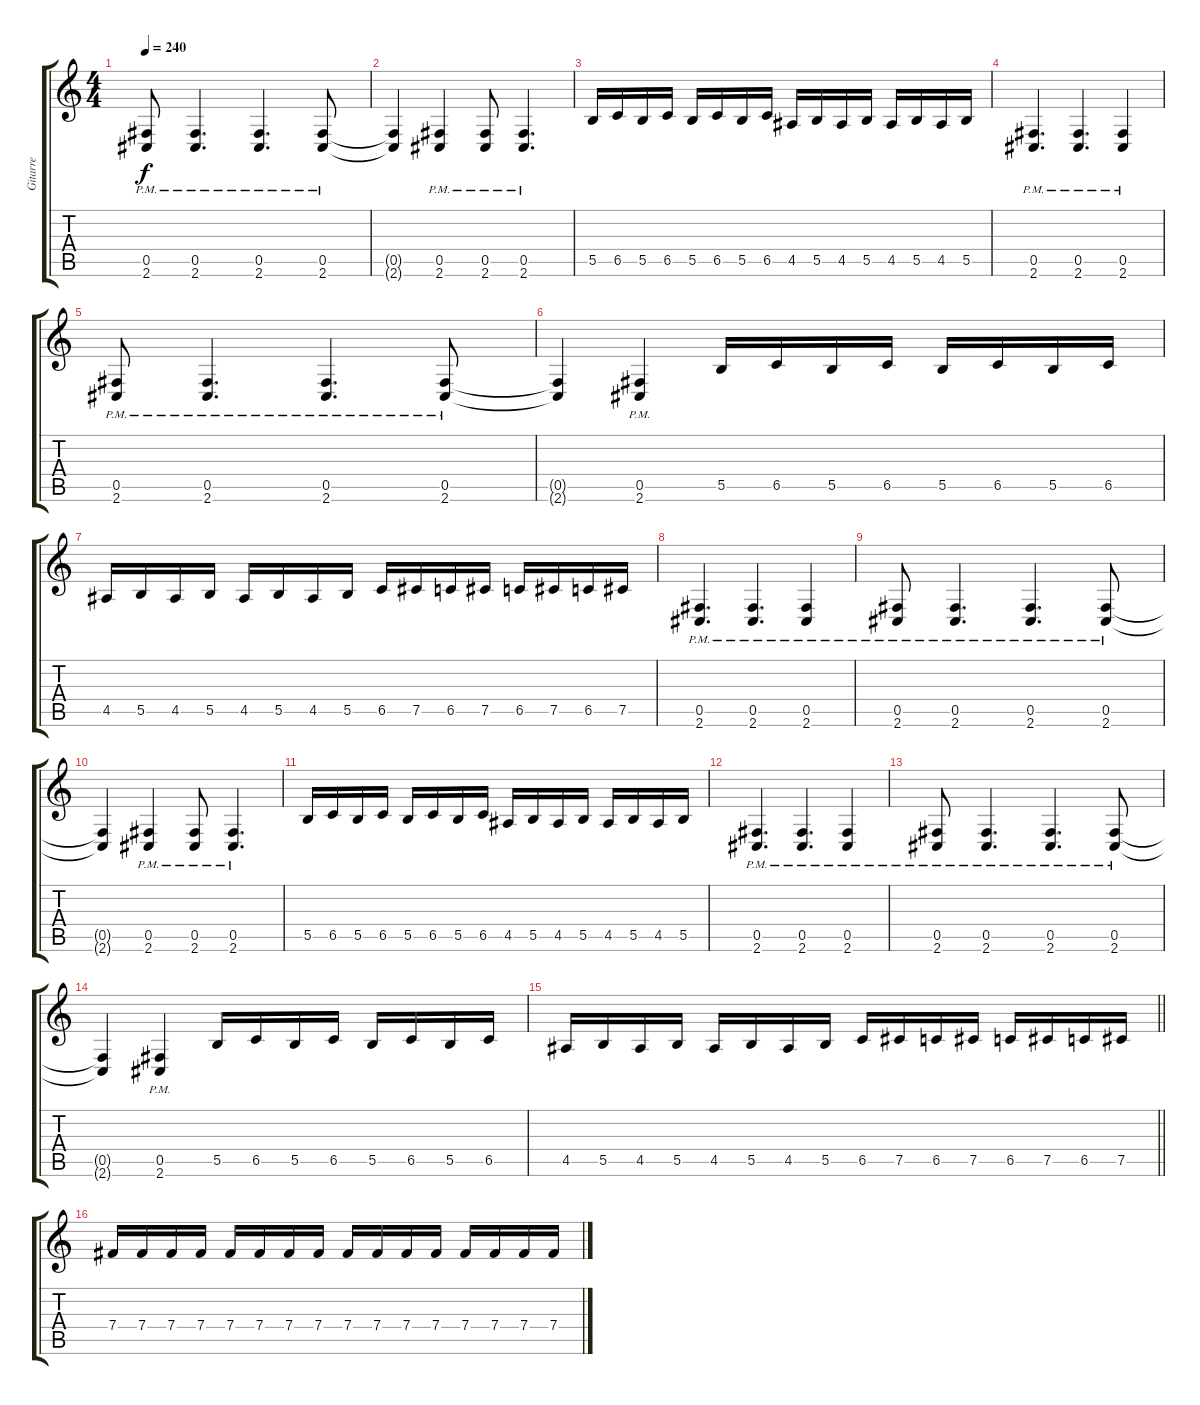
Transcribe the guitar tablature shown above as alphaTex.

\track ("Gitarre" "Gitarre") {instrument distortionguitar}
\staff {score tabs}
\tuning (Db4 Ab3 E3 B2 Gb2 B1) {hide}
\ts (4 4)
\tempo 240
\clef g2
\ks c
(0.5{pm} 2.6{pm}).8{dy f} (0.5{pm} 2.6{pm}).4{d} (0.5{pm} 2.6{pm}).4{d} (0.5{pm} 2.6{pm}).8 |
(0.5{t} 2.6{t}).4 (0.5{pm} 2.6{pm}).4 (0.5{pm} 2.6{pm}).8 (0.5{pm} 2.6{pm}).4{d} |
5.5.16 6.5.16 5.5.16 6.5.16 5.5.16 6.5.16 5.5.16 6.5.16 4.5.16 5.5.16 4.5.16 5.5.16 4.5.16 5.5.16 4.5.16 5.5.16 |
(0.5{pm} 2.6{pm}).4{d} (0.5{pm} 2.6{pm}).4{d} (0.5{pm} 2.6{pm}).4 |
(0.5{pm} 2.6{pm}).8 (0.5{pm} 2.6{pm}).4{d} (0.5{pm} 2.6{pm}).4{d} (0.5{pm} 2.6{pm}).8 |
(0.5{t} 2.6{t}).4 (0.5{pm} 2.6{pm}).4 5.5.16 6.5.16 5.5.16 6.5.16 5.5.16 6.5.16 5.5.16 6.5.16 |
4.5.16 5.5.16 4.5.16 5.5.16 4.5.16 5.5.16 4.5.16 5.5.16 6.5.16 7.5.16 6.5.16 7.5.16 6.5.16 7.5.16 6.5.16 7.5.16 |
(0.5{pm} 2.6{pm}).4{d} (0.5{pm} 2.6{pm}).4{d} (0.5{pm} 2.6{pm}).4 |
(0.5{pm} 2.6{pm}).8 (0.5{pm} 2.6{pm}).4{d} (0.5{pm} 2.6{pm}).4{d} (0.5{pm} 2.6{pm}).8 |
(0.5{t} 2.6{t}).4 (0.5{pm} 2.6{pm}).4 (0.5{pm} 2.6{pm}).8 (0.5{pm} 2.6{pm}).4{d} |
5.5.16 6.5.16 5.5.16 6.5.16 5.5.16 6.5.16 5.5.16 6.5.16 4.5.16 5.5.16 4.5.16 5.5.16 4.5.16 5.5.16 4.5.16 5.5.16 |
(0.5{pm} 2.6{pm}).4{d} (0.5{pm} 2.6{pm}).4{d} (0.5{pm} 2.6{pm}).4 |
(0.5{pm} 2.6{pm}).8 (0.5{pm} 2.6{pm}).4{d} (0.5{pm} 2.6{pm}).4{d} (0.5{pm} 2.6{pm}).8 |
(0.5{t} 2.6{t}).4 (0.5{pm} 2.6{pm}).4 5.5.16 6.5.16 5.5.16 6.5.16 5.5.16 6.5.16 5.5.16 6.5.16 |
\barLineRight lightlight
4.5.16 5.5.16 4.5.16 5.5.16 4.5.16 5.5.16 4.5.16 5.5.16 6.5.16 7.5.16 6.5.16 7.5.16 6.5.16 7.5.16 6.5.16 7.5.16 |
\section ("" "")
7.4.16 7.4.16 7.4.16 7.4.16 7.4.16 7.4.16 7.4.16 7.4.16 7.4.16 7.4.16 7.4.16 7.4.16 7.4.16 7.4.16 7.4.16 7.4.16
